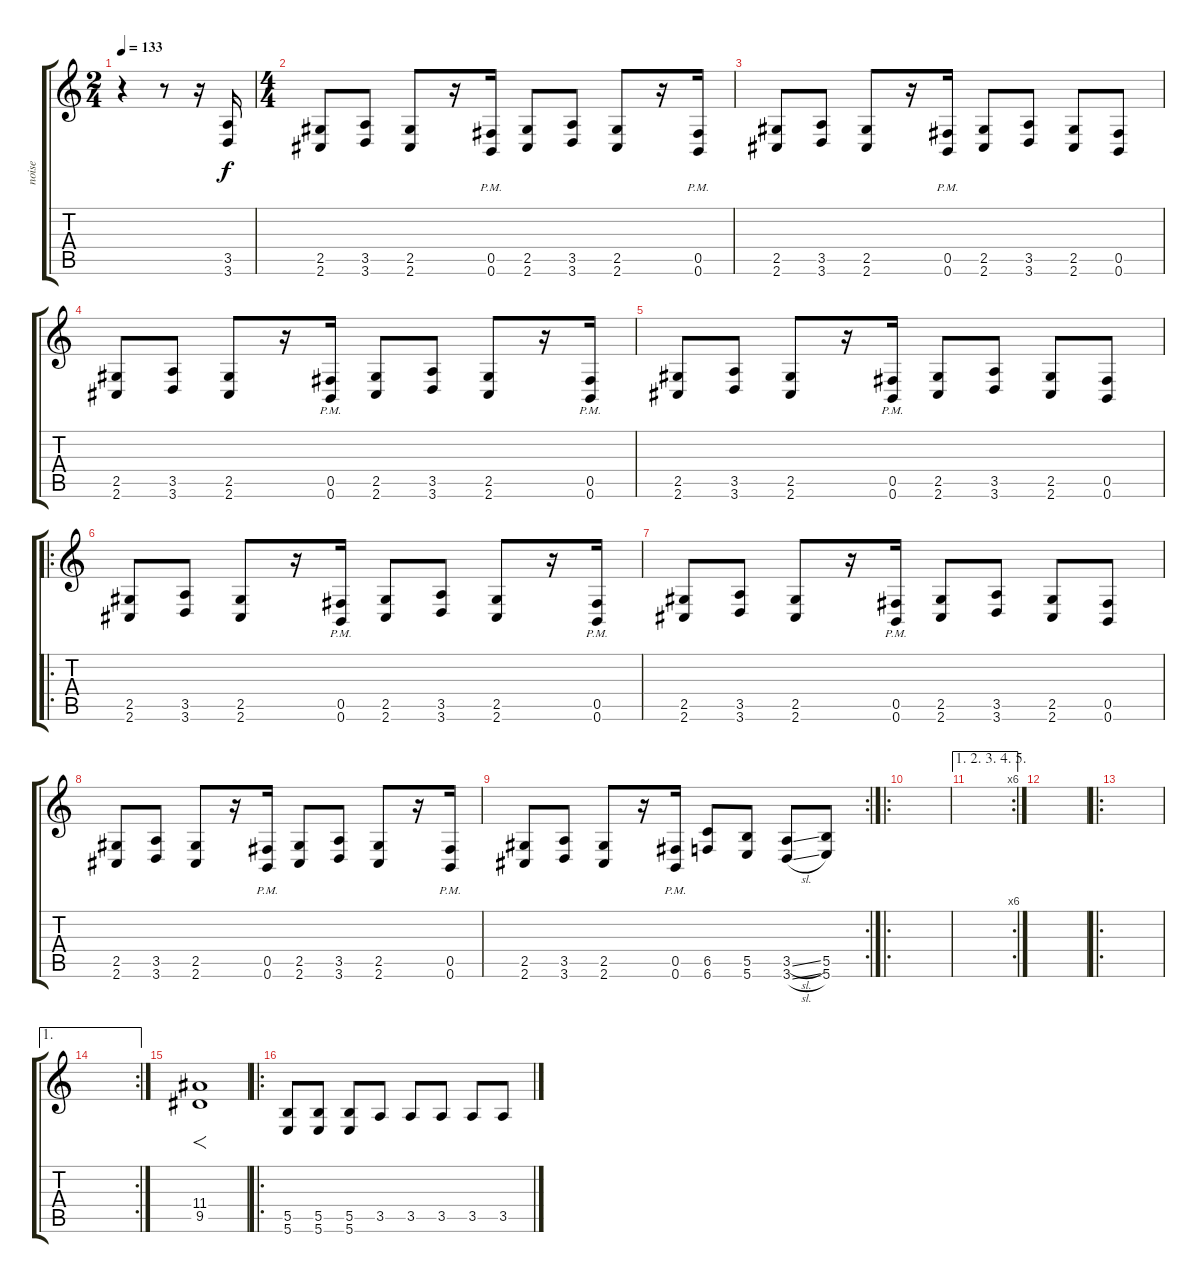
\track ("noise" "noise") {instrument overdrivenguitar}
\staff {score tabs}
\tuning (Db4 Ab3 E3 B2 Gb2 B1) {hide}
\ts (2 4)
\tempo 133
\clef g2
\ks c
r.4{dy f instrument overdrivenguitar} r.8 r.16 (3.5 3.6).16 |
\ts (4 4)
(2.5 2.6).8 (3.5 3.6).8 (2.5 2.6).8 r.16 (0.5{pm} 0.6{pm}).16 (2.5 2.6).8 (3.5 3.6).8 (2.5 2.6).8 r.16 (0.5{pm} 0.6{pm}).16 |
(2.5 2.6).8 (3.5 3.6).8 (2.5 2.6).8 r.16 (0.5{pm} 0.6{pm}).16 (2.5 2.6).8 (3.5 3.6).8 (2.5 2.6).8 (0.5 0.6).8 |
(2.5 2.6).8 (3.5 3.6).8 (2.5 2.6).8 r.16 (0.5{pm} 0.6{pm}).16 (2.5 2.6).8 (3.5 3.6).8 (2.5 2.6).8 r.16 (0.5{pm} 0.6{pm}).16 |
(2.5 2.6).8 (3.5 3.6).8 (2.5 2.6).8 r.16 (0.5{pm} 0.6{pm}).16 (2.5 2.6).8 (3.5 3.6).8 (2.5 2.6).8 (0.5 0.6).8 |
\ro
(2.5 2.6).8 (3.5 3.6).8 (2.5 2.6).8 r.16 (0.5{pm} 0.6{pm}).16 (2.5 2.6).8 (3.5 3.6).8 (2.5 2.6).8 r.16 (0.5{pm} 0.6{pm}).16 |
(2.5 2.6).8 (3.5 3.6).8 (2.5 2.6).8 r.16 (0.5{pm} 0.6{pm}).16 (2.5 2.6).8 (3.5 3.6).8 (2.5 2.6).8 (0.5 0.6).8 |
(2.5 2.6).8 (3.5 3.6).8 (2.5 2.6).8 r.16 (0.5{pm} 0.6{pm}).16 (2.5 2.6).8 (3.5 3.6).8 (2.5 2.6).8 r.16 (0.5{pm} 0.6{pm}).16 |
\rc 2
(2.5 2.6).8 (3.5 3.6).8 (2.5 2.6).8 r.16 (0.5{pm} 0.6{pm}).16 (6.5 6.6).8 (5.5 5.6).8 (3.5{sl} 3.6{sl}).8 (5.5 5.6).8 |
\ro
|
\ae (1 2 3 4 5)
\rc 6
|
|
\ro
|
\ae 1
\rc 2
|
(11.4 9.5).1{f} |
\ro
(5.5 5.6).8 (5.5 5.6).8 (5.5 5.6).8 3.5.8 3.5.8 3.5.8 3.5.8 3.5.8
